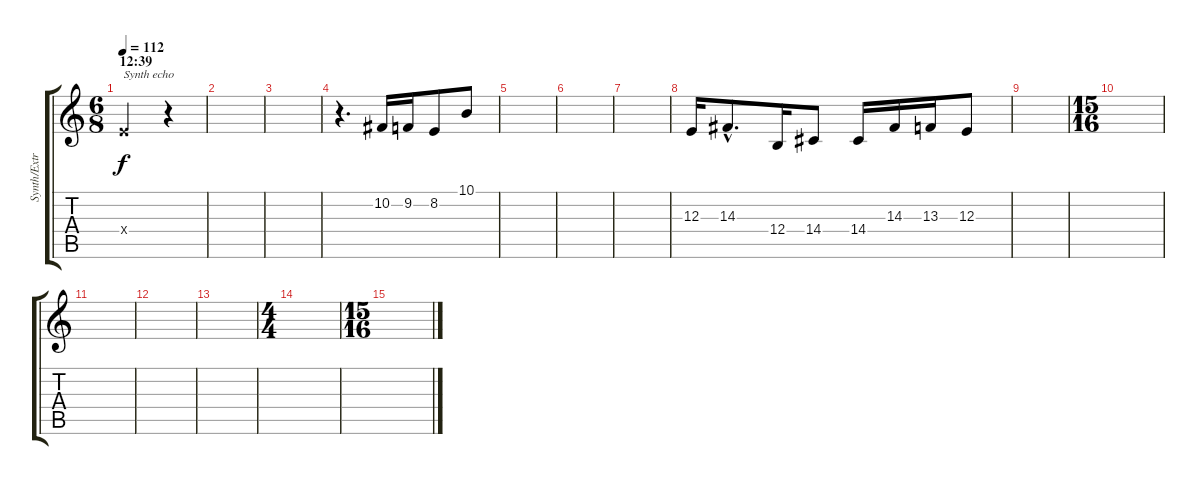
\track ("Synth/Extra Guitar II/Vocals" "Synth/Extr") {instrument lead2sawtooth}
\staff {score tabs}
\tuning (Db4 Ab3 E3 B2 Gb2 Db2) {hide}
\ts (6 8)
\section ("" "12:39")
\tempo 112
\clef g2
\ks c
17.4{x}.2{txt "Synth echo" dy f} r.4 |
|
|
r.4{d} 10.2.16{volume 11 instrument rockorgan} 9.2.16 8.2.8 10.1.8 |
|
|
|
12.3.16{balance 8} 14.3{hac}.8{d} 12.4.16 14.4.8 14.4.16 14.3.16 13.3.16 12.3.8 |
|
\ts (15 16)
|
|
|
|
\ts (4 4)
|
\ts (15 16)
